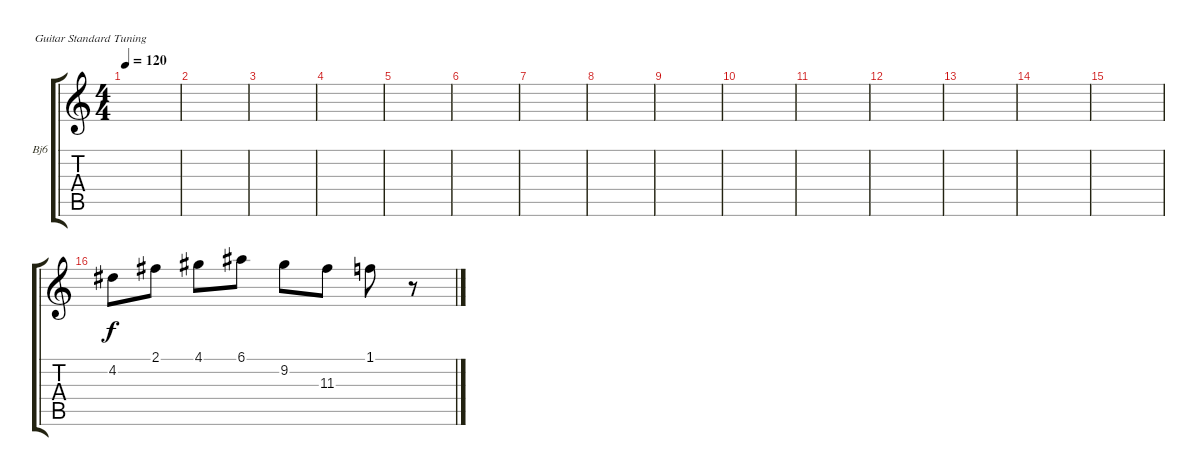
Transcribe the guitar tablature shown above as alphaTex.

\defaultSystemsLayout 4
\bracketExtendMode groupsimilarinstruments
\firstSystemTrackNameOrientation horizontal
\otherSystemsTrackNameOrientation horizontal
\track ("Banjo" "Bj6") {instrument banjo}
\staff {score tabs}
\tuning (E4 B3 G3 D3 A2 E2)
\displaytranspose 12
\ts (4 4)
\tempo 120
\clef g2
\ks c
|
|
|
|
|
|
|
|
|
|
|
|
|
|
|
4.2.8 2.1.8 4.1.8 6.1.8 9.2.8 11.3.8 1.1.8 r.8
